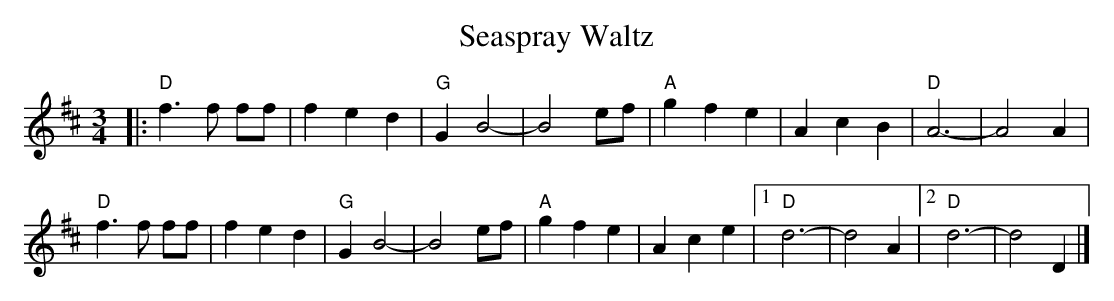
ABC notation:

X:1
T:Seaspray Waltz
K:D
L:1/8
M:3/4
|:"D"f3f ff | f2e2d2 | "G"G2B4- | B4ef | "A"g2f2e2 | A2c2B2 | "D"A6- | A4A2 |
"D"f3f ff | f2e2d2 | "G"G2B4- | B4ef | "A"g2f2e2 | A2c2e2 |1"D"d6- | d4A2 |2 "D"d6- | d4D2 |]
